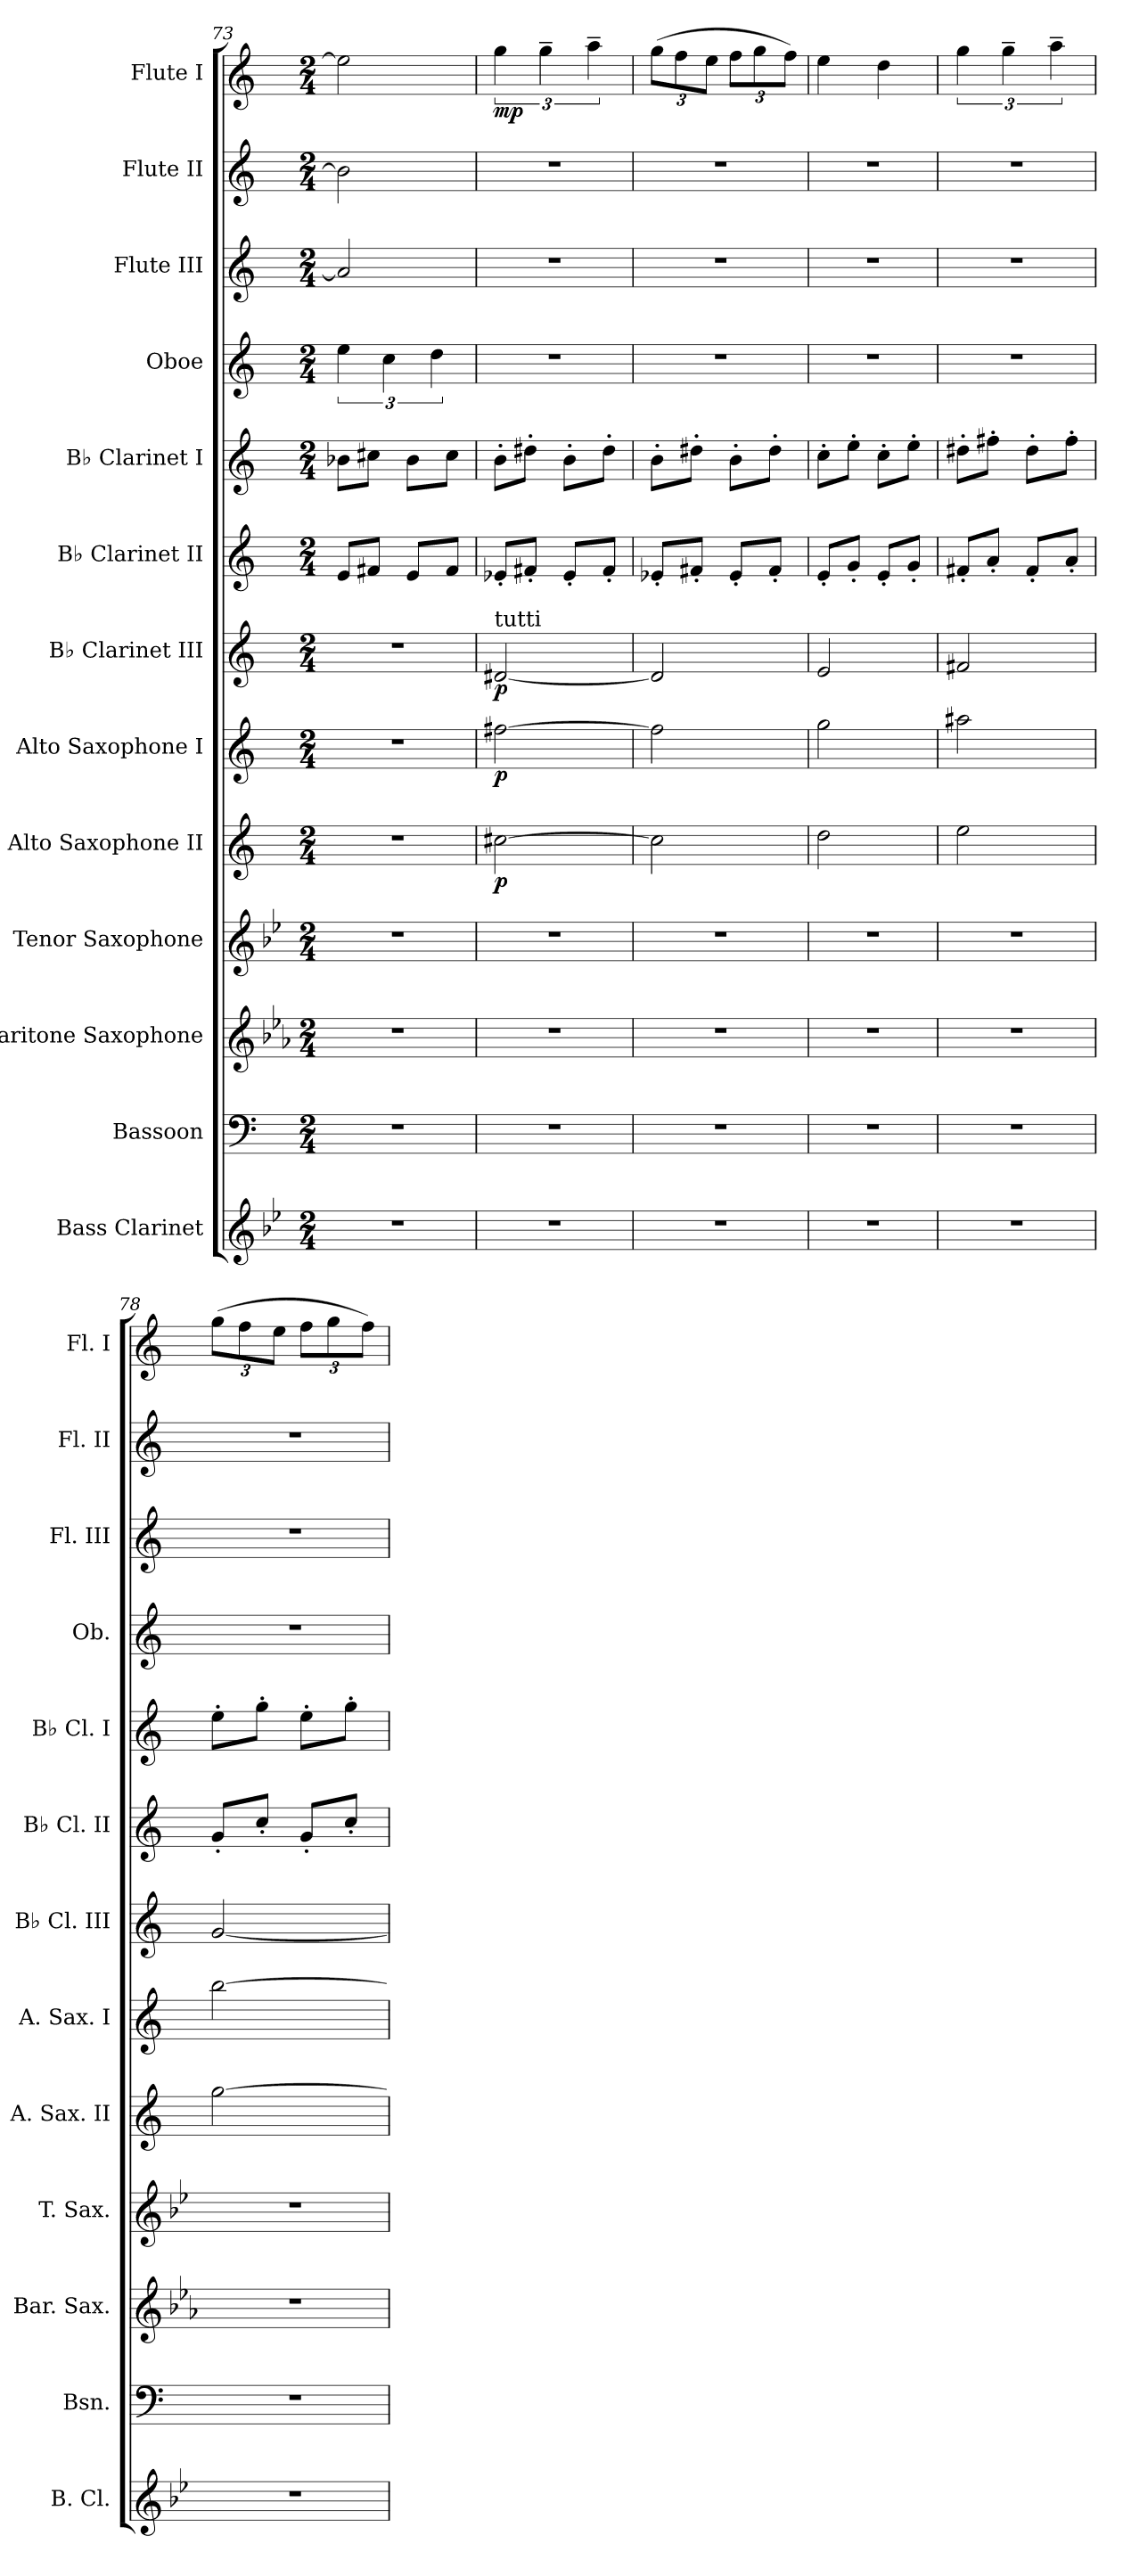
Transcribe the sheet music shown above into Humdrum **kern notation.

**kern	**kern	**kern	**kern	**kern	**dynam	**kern	**dynam	**kern	**dynam	**kern	**kern	**kern	**kern	**kern	**kern	**dynam
*part13	*part12	*part11	*part10	*part9	*part9	*part8	*part8	*part7	*part7	*part6	*part5	*part4	*part3	*part2	*part1	*part1
*staff13	*staff12	*staff11	*staff10	*staff9	*staff9	*staff8	*staff8	*staff7	*staff7	*staff6	*staff5	*staff4	*staff3	*staff2	*staff1	*staff1
*I"Bass Clarinet	*I"Bassoon	*I"Baritone Saxophone	*I"Tenor Saxophone	*I"Alto Saxophone II	*	*I"Alto Saxophone I	*	*I"B♭ Clarinet III	*	*I"B♭ Clarinet II	*I"B♭ Clarinet I	*I"Oboe	*I"Flute III	*I"Flute II	*I"Flute I	*
*I'B. Cl.	*I'Bsn.	*I'Bar. Sax.	*I'T. Sax.	*I'A. Sax. II	*	*I'A. Sax. I	*	*I'B♭ Cl. III	*	*I'B♭ Cl. II	*I'B♭ Cl. I	*I'Ob.	*I'Fl. III	*I'Fl. II	*I'Fl. I	*
*clefG2	*clefF4	*clefG2	*clefG2	*clefG2	*	*clefG2	*	*clefG2	*	*clefG2	*clefG2	*clefG2	*clefG2	*clefG2	*clefG2	*
*ITrd8c14	*	*ITrd12c21	*ITrd8c14	*ITrd5c9	*	*ITrd5c9	*	*ITrd1c2	*	*ITrd1c2	*ITrd1c2	*	*	*	*	*
*k[b-e-]	*k[]	*k[b-e-a-]	*k[b-e-]	*k[b-e-a-]	*	*k[b-e-a-]	*	*k[b-e-]	*	*k[b-e-]	*k[b-e-]	*k[]	*k[]	*k[]	*k[]	*
*M2/4	*M2/4	*M2/4	*M2/4	*M2/4	*	*M2/4	*	*M2/4	*	*M2/4	*M2/4	*M2/4	*M2/4	*M2/4	*M2/4	*
=73	=73	=73	=73	=73	=73	=73	=73	=73	=73	=73	=73	=73	=73	=73	=73	=73
2r	2r	2r	2r	2r	.	2r	.	2r	.	8d/L	8a-X\L	6ee\	2a-/]	2b\]	2ee\]	.
.	.	.	.	.	.	.	.	.	.	8en/J	8bn\J	.	.	.	.	.
.	.	.	.	.	.	.	.	.	.	.	.	6cc\	.	.	.	.
.	.	.	.	.	.	.	.	.	.	8d/L	8a-\L	.	.	.	.	.
.	.	.	.	.	.	.	.	.	.	.	.	6dd\	.	.	.	.
.	.	.	.	.	.	.	.	.	.	8e/J	8b\J	.	.	.	.	.
=74	=74	=74	=74	=74	=74	=74	=74	=74	=74	=74	=74	=74	=74	=74	=74	=74
!	!	!	!	!	!	!	!	!LO:TX:a:t=tutti	!	!	!	!	!	!	!	!
!	!	!	!	!	!LO:DY:b	!	!LO:DY:b	!	!LO:DY:b	!	!	!	!	!	!	!LO:DY:b
2r	2r	2r	2r	[2en\	p	[2an\	p	[2c#X/	p	8d-X'/L	8a'\L	2r	2r	2r	6gg\	mp
.	.	.	.	.	.	.	.	.	.	8en'/J	8cc#X'\J	.	.	.	.	.
.	.	.	.	.	.	.	.	.	.	.	.	.	.	.	6gg~\	.
.	.	.	.	.	.	.	.	.	.	8d-'/L	8a'\L	.	.	.	.	.
.	.	.	.	.	.	.	.	.	.	.	.	.	.	.	6aa~\	.
.	.	.	.	.	.	.	.	.	.	8e'/J	8cc#'\J	.	.	.	.	.
!!LO:PB:g=z
=75	=75	=75	=75	=75	=75	=75	=75	=75	=75	=75	=75	=75	=75	=75	=75	=75
*	*	*	*	*	*	*	*	*	*	*	*	*	*	*	*Xbrackettup	*
2r	2r	2r	2r	2e\]	.	2a\]	.	2c#/]	.	8d-X'/L	8a'\L	2r	2r	2r	(>12gg\L	.
.	.	.	.	.	.	.	.	.	.	.	.	.	.	.	12ff\	.
.	.	.	.	.	.	.	.	.	.	8en'/J	8cc#X'\J	.	.	.	.	.
.	.	.	.	.	.	.	.	.	.	.	.	.	.	.	12ee\J	.
.	.	.	.	.	.	.	.	.	.	8d-'/L	8a'\L	.	.	.	12ff\L	.
.	.	.	.	.	.	.	.	.	.	.	.	.	.	.	12gg\	.
.	.	.	.	.	.	.	.	.	.	8e'/J	8cc#'\J	.	.	.	.	.
.	.	.	.	.	.	.	.	.	.	.	.	.	.	.	12ff\J)	.
=76	=76	=76	=76	=76	=76	=76	=76	=76	=76	=76	=76	=76	=76	=76	=76	=76
2r	2r	2r	2r	2f\	.	2b-\	.	2d/	.	8d'/L	8b-'\L	2r	2r	2r	4ee\	.
.	.	.	.	.	.	.	.	.	.	8f'/J	8dd'\J	.	.	.	.	.
.	.	.	.	.	.	.	.	.	.	8d'/L	8b-'\L	.	.	.	4dd\	.
.	.	.	.	.	.	.	.	.	.	8f'/J	8dd'\J	.	.	.	.	.
=77	=77	=77	=77	=77	=77	=77	=77	=77	=77	=77	=77	=77	=77	=77	=77	=77
*	*	*	*	*	*	*	*	*	*	*	*	*	*	*	*brackettup	*
2r	2r	2r	2r	2g\	.	2cc#X\	.	2en/	.	8en'/L	8cc#X'\L	2r	2r	2r	6gg\	.
.	.	.	.	.	.	.	.	.	.	8g'/J	8een'\J	.	.	.	.	.
.	.	.	.	.	.	.	.	.	.	.	.	.	.	.	6gg~\	.
.	.	.	.	.	.	.	.	.	.	8e'/L	8cc#'\L	.	.	.	.	.
.	.	.	.	.	.	.	.	.	.	.	.	.	.	.	6aa~\	.
.	.	.	.	.	.	.	.	.	.	8g'/J	8ee'\J	.	.	.	.	.
=78	=78	=78	=78	=78	=78	=78	=78	=78	=78	=78	=78	=78	=78	=78	=78	=78
*	*	*	*	*	*	*	*	*	*	*	*	*	*	*	*Xbrackettup	*
2r	2r	2r	2r	[2b-\	.	[2dd\	.	[2f/	.	8f'/L	8dd'\L	2r	2r	2r	(>12gg\L	.
.	.	.	.	.	.	.	.	.	.	.	.	.	.	.	12ff\	.
.	.	.	.	.	.	.	.	.	.	8b-'/J	8ff'\J	.	.	.	.	.
.	.	.	.	.	.	.	.	.	.	.	.	.	.	.	12ee\J	.
.	.	.	.	.	.	.	.	.	.	8f'/L	8dd'\L	.	.	.	12ff\L	.
.	.	.	.	.	.	.	.	.	.	.	.	.	.	.	12gg\	.
.	.	.	.	.	.	.	.	.	.	8b-'/J	8ff'\J	.	.	.	.	.
.	.	.	.	.	.	.	.	.	.	.	.	.	.	.	12ff\J)	.
=	=	=	=	=	=	=	=	=	=	=	=	=	=	=	=	=
*-	*-	*-	*-	*-	*-	*-	*-	*-	*-	*-	*-	*-	*-	*-	*-	*-
